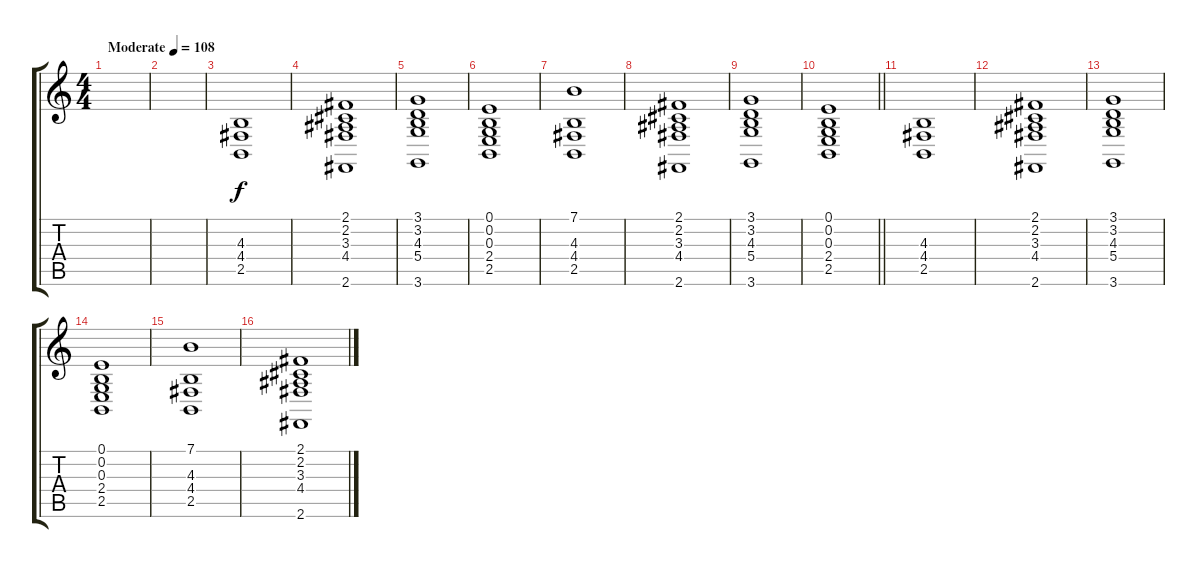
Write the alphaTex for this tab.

\track "" {instrument stringensemble1}
\staff {score tabs}
\tuning (E4 B3 G3 D3 A2 E2) {hide}
\ts (4 4)
\tempo (108 "Moderate")
\clef g2
\ks c
|
|
(4.3 4.4 2.5).1 |
(2.1 2.2 3.3 4.4 2.6).1 |
(3.1 3.2 4.3 5.4 3.6).1 |
(0.1 0.2 0.3 2.4 2.5).1 |
(7.1 4.3 4.4 2.5).1 |
(2.1 2.2 3.3 4.4 2.6).1 |
(3.1 3.2 4.3 5.4 3.6).1 |
\barLineRight lightlight
(0.1 0.2 0.3 2.4 2.5).1 |
\section ("" "")
(4.3 4.4 2.5).1 |
(2.1 2.2 3.3 4.4 2.6).1 |
(3.1 3.2 4.3 5.4 3.6).1 |
(0.1 0.2 0.3 2.4 2.5).1 |
(7.1 4.3 4.4 2.5).1 |
(2.1 2.2 3.3 4.4 2.6).1
